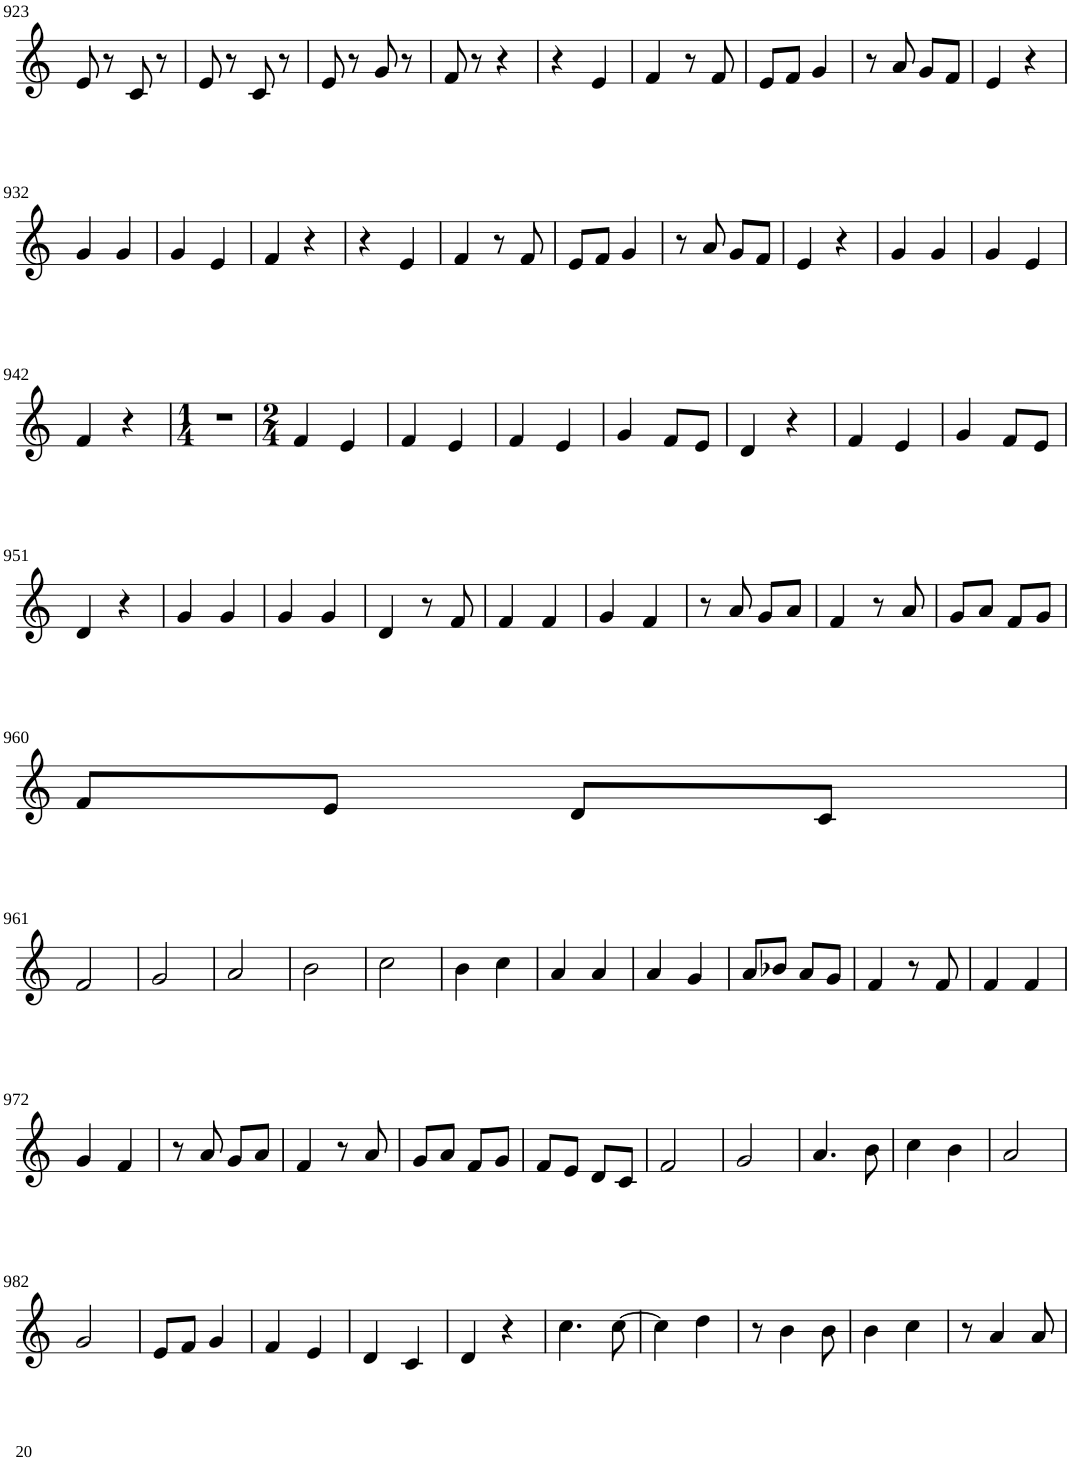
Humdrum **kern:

**kern
*part1
*staff1
*I"Violin
!!LO:PB:g=z
*clefG2
*k[]
*M2/4
=923
8e/
8r
8c/
8r
=924
8e/
8r
8c/
8r
=925
8e/
8r
8g/
8r
=926
8f/
8r
4r
=927
4r
4e/
=928
4f/
8r
8f/
=929
8e/L
8f/J
4g/
=930
8r
8a/
8g/L
8f/J
=931
4e/
4r
!!LO:LB:g=z
=932
4g/
4g/
=933
4g/
4e/
=934
4f/
4r
=935
4r
4e/
=936
4f/
8r
8f/
=937
8e/L
8f/J
4g/
=938
8r
8a/
8g/L
8f/J
=939
4e/
4r
=940
4g/
4g/
=941
4g/
4e/
!!LO:LB:g=z
=942
4f/
4r
=943
*M1/4
4r
=944
*M2/4
4f/
4e/
=945
4f/
4e/
=946
4f/
4e/
=947
4g/
8f/L
8e/J
=948
4d/
4r
=949
4f/
4e/
=950
4g/
8f/L
8e/J
!!LO:LB:g=z
=951
4d/
4r
=952
4g/
4g/
=953
4g/
4g/
=954
4d/
8r
8f/
=955
4f/
4f/
=956
4g/
4f/
=957
8r
8a/
8g/L
8a/J
=958
4f/
8r
8a/
=959
8g/L
8a/J
8f/L
8g/J
!!LO:LB:g=z
=960
8f/L
8e/J
8d/L
8c/J
!!LO:LB:g=z
=961
2f/
=962
2g/
=963
2a/
=964
2b\
=965
2cc\
=966
4b\
4cc\
=967
4a/
4a/
=968
4a/
4g/
=969
8a/L
8b-X/J
8a/L
8g/J
=970
4f/
8r
8f/
=971
4f/
4f/
!!LO:LB:g=z
=972
4g/
4f/
=973
8r
8a/
8g/L
8a/J
=974
4f/
8r
8a/
=975
8g/L
8a/J
8f/L
8g/J
=976
8f/L
8e/J
8d/L
8c/J
=977
2f/
=978
2g/
=979
4.a/
8b\
=980
4cc\
4b\
=981
2a/
!!LO:LB:g=z
=982
2g/
=983
8e/L
8f/J
4g/
=984
4f/
4e/
=985
4d/
4c/
=986
4d/
4r
=987
4.cc\
[8cc\
=988
4cc\]
4dd\
=989
8r
4b\
8b\
=990
4b\
4cc\
=991
8r
4a/
8a/
=
*-
